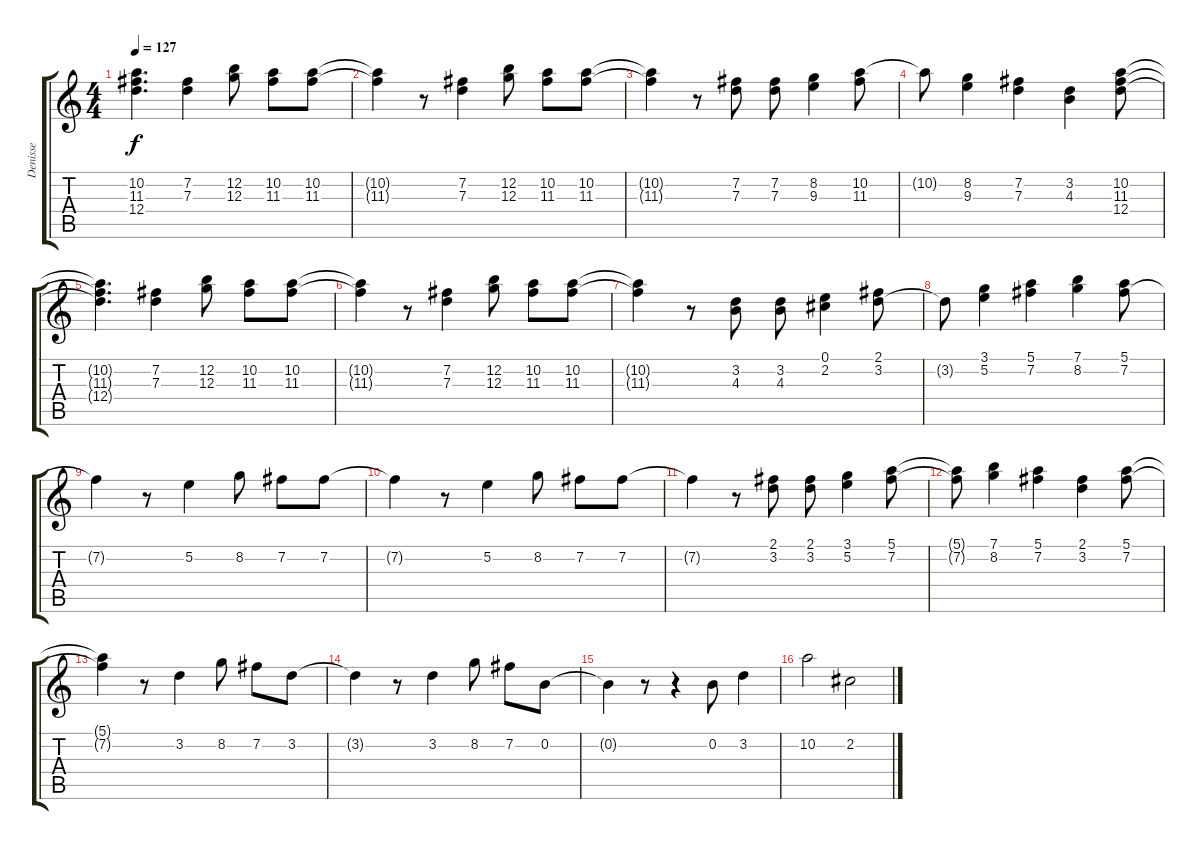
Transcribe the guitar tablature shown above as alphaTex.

\track ("Denisse" "Denisse") {instrument electricguitarjazz}
\staff {score tabs}
\tuning (E4 B3 G3 D3 A2 E2) {hide}
\ts (4 4)
\tempo 127
\clef g2
\ks c
(10.2{t} 11.3{t} 12.4{t}).4{d dy f} (7.2 7.3).4 (12.2 12.3).8 (10.2 11.3).8 (10.2 11.3).8 |
(10.2{t} 11.3{t}).4 r.8 (7.2 7.3).4 (12.2 12.3).8 (10.2 11.3).8 (10.2 11.3).8 |
(10.2{t} 11.3{t}).4 r.8 (7.2 7.3).8 (7.2 7.3).8 (8.2 9.3).4 (10.2 11.3).8 |
10.2{t}.8 (8.2 9.3).4 (7.2 7.3).4 (3.2 4.3).4 (10.2 11.3 12.4).8 |
(10.2{t} 11.3{t} 12.4{t}).4{d} (7.2 7.3).4 (12.2 12.3).8 (10.2 11.3).8 (10.2 11.3).8 |
(10.2{t} 11.3{t}).4 r.8 (7.2 7.3).4 (12.2 12.3).8 (10.2 11.3).8 (10.2 11.3).8 |
(10.2{t} 11.3{t}).4 r.8 (3.2 4.3).8 (3.2 4.3).8 (0.1 2.2).4 (2.1 3.2).8 |
3.2{t}.8 (3.1 5.2).4 (5.1 7.2).4 (7.1 8.2).4 (5.1 7.2).8 |
7.2{t}.4 r.8 5.2.4 8.2.8 7.2.8 7.2.8 |
7.2{t}.4 r.8 5.2.4 8.2.8 7.2.8 7.2.8 |
7.2{t}.4 r.8 (2.1 3.2).8 (2.1 3.2).8 (3.1 5.2).4 (5.1 7.2).8 |
(5.1{t} 7.2{t}).8 (7.1 8.2).4 (5.1 7.2).4 (2.1 3.2).4 (5.1 7.2).8 |
(5.1{t} 7.2{t}).4 r.8 3.2.4 8.2.8 7.2.8 3.2.8 |
3.2{t}.4 r.8 3.2.4 8.2.8 7.2.8 0.2.8 |
0.2{t}.4 r.8 r.4 0.2.8 3.2.4 |
10.2.2 2.2.2
